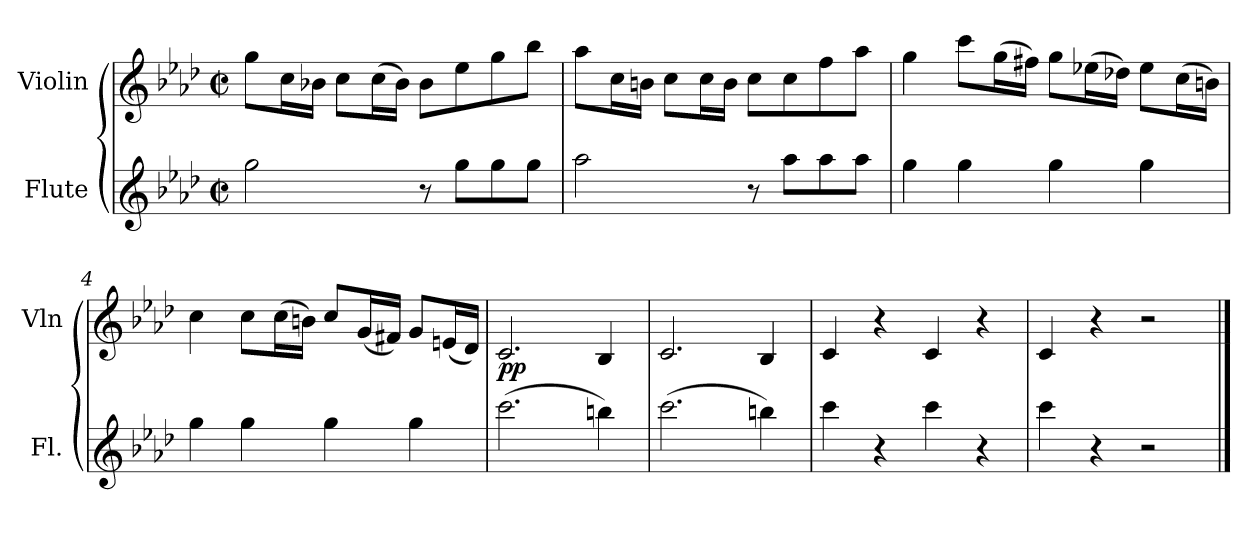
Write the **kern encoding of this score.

**kern	**kern	**dynam
*part2	*part1	*part1
*staff2	*staff1	*staff1
*I"Flute	*I"Violin	*
*I'Fl.	*I'Vln	*
*clefG2	*clefG2	*
*k[b-e-a-d-]	*k[b-e-a-d-]	*
*M2/2	*M2/2	*
*met(c|)	*met(c|)	*
=1	=1	=1
2gg\	8gg\L	.
.	16cc\L	.
.	16b-X\JJ	.
.	8cc\L	.
.	(>16cc\L	.
.	16b-\JJ)	.
8r	8b-\L	.
8gg\L	8ee-\	.
8gg\	8gg\	.
8gg\J	8bb-\J	.
=2	=2	=2
2aa-\	8aa-\L	.
.	16cc\L	.
.	16bn\JJ	.
.	8cc\L	.
.	16cc\L	.
.	16b\JJ	.
8r	8cc\L	.
8aa-\L	8cc\	.
8aa-\	8ff\	.
8aa-\J	8aa-\J	.
=3	=3	=3
4gg\	4gg\	.
4gg\	8ccc\L	.
.	(>16gg\L	.
.	16ff#X\JJ)	.
4gg\	8gg\L	.
.	(>16ee-X\L	.
.	16dd-X\JJ)	.
4gg\	8ee-\L	.
.	(>16cc\L	.
.	16bn\JJ)	.
!!LO:LB:g=z
=4	=4	=4
4gg\	4cc\	.
4gg\	8cc\L	.
.	(>16cc\L	.
.	16bn\JJ)	.
4gg\	8cc/L	.
.	(<16g/L	.
.	16f#X/JJ)	.
4gg\	8g/L	.
.	(<16en/L	.
.	16d-/JJ)	.
=5	=5	=5
!	!	!LO:DY:b
(>2.ccc\	2.c/	pp
4bbn\)	4B-/	.
=6	=6	=6
(>2.ccc\	2.c/	.
4bbn\)	4B-/	.
=7	=7	=7
4ccc\	4c/	.
4r	4r	.
4ccc\	4c/	.
4r	4r	.
=8	=8	=8
4ccc\	4c/	.
4r	4r	.
2r	2r	.
==	==	==
*-	*-	*-
